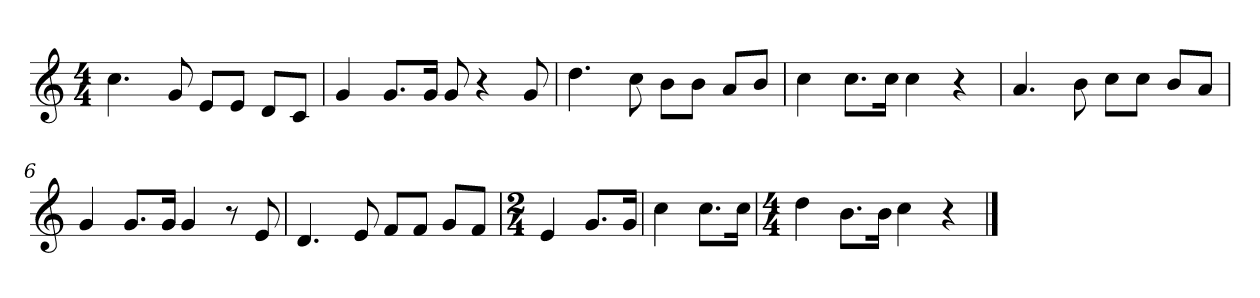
**kern
*part1
*staff1
*k[]
*M4/4
*MM120
=1
4.cc
8g
8eL
8eJ
8dL
8cJ
=2
4g
8.gL
16gJk
8g
4r
8g
=3
4.dd
8cc
8bL
8bJ
8aL
8bJ
=4
4cc
8.ccL
16ccJk
4cc
4r
=5
4.a
8b
8ccL
8ccJ
8bL
8aJ
=6
4g
8.gL
16gJk
4g
8r
8e
=7
4.d
8e
8fL
8fJ
8gL
8fJ
=8
*M2/4
4e
8.gL
16gJk
=9
4cc
8.ccL
16ccJk
=10
*M4/4
4dd
8.bL
16bJk
4cc
4r
==
*-
